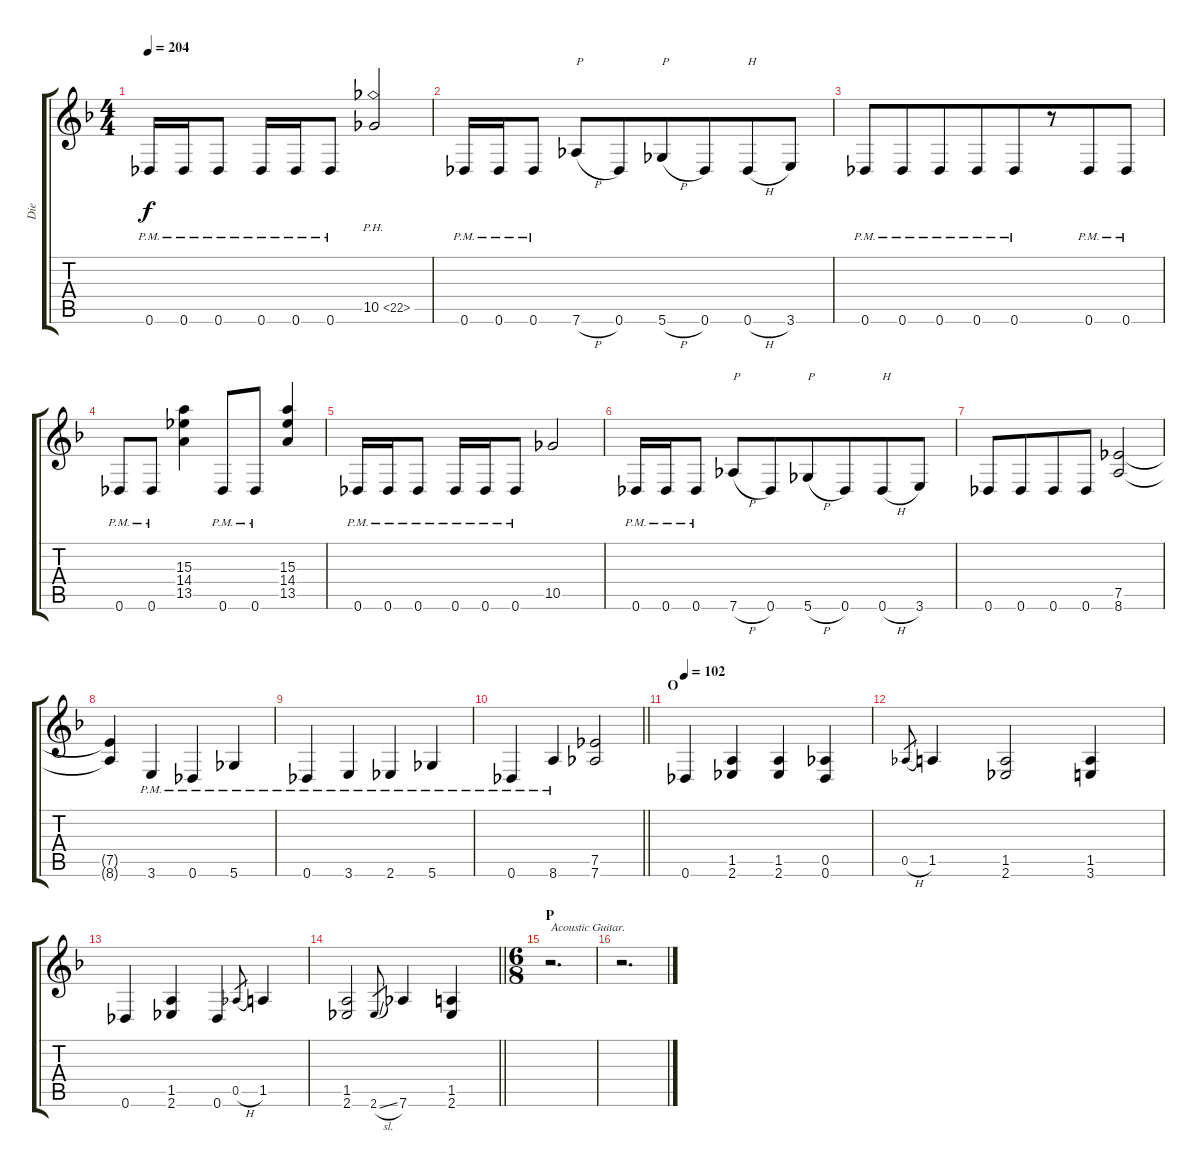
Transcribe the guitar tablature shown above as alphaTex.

\track ("Die" "Die") {instrument distortionguitar}
\staff {score tabs}
\tuning (Eb4 Bb3 Gb3 Db3 Ab2 Db2) {hide}
\ts (4 4)
\tempo 204
\clef g2
\ks f
0.6{pm}.16{dy f beam merge} 0.6{pm}.16 0.6{pm}.8 0.6{pm}.16{beam merge} 0.6{pm}.16 0.6{pm}.8 10.5{ph 12}.2 |
0.6{pm}.16{beam merge} 0.6{pm}.16 0.6{pm}.8 7.6{h}.8{txt "P" beam merge} 0.6.8{beam merge} 5.6{h}.8{txt "P" beam merge} 0.6.8{beam merge} 0.6{h}.8{txt "H"} 3.6.8 |
0.6{pm}.8{beam merge} 0.6{pm}.8{beam merge} 0.6{pm}.8 0.6{pm}.8{beam merge} 0.6{pm}.8{beam merge} r.8{beam merge} 0.6{pm}.8{beam merge} 0.6{pm}.8 |
0.6{pm}.8{beam merge} 0.6{pm}.8 (15.3 14.4 13.5).4 0.6{pm}.8{beam merge} 0.6{pm}.8{beam merge} (15.3 14.4 13.5).4 |
0.6{pm}.16{beam merge} 0.6{pm}.16 0.6{pm}.8 0.6{pm}.16{beam merge} 0.6{pm}.16 0.6{pm}.8 10.5.2 |
0.6{pm}.16{beam merge} 0.6{pm}.16 0.6{pm}.8 7.6{h}.8{txt "P" beam merge} 0.6.8{beam merge} 5.6{h}.8{txt "P" beam merge} 0.6.8{beam merge} 0.6{h}.8{txt "H"} 3.6.8 |
0.6.8{beam merge} 0.6.8{beam merge} 0.6.8 0.6.8{beam merge} (7.5 8.6).2 |
(7.5{t} 8.6{t}).4{beam merge} 3.6{pm}.4 0.6{pm}.4 5.6{pm}.4 |
0.6{pm}.4{beam merge} 3.6{pm}.4 2.6{pm}.4 5.6{pm}.4 |
\barLineRight lightlight
0.6{pm}.4{beam merge} 8.6{pm}.4 (7.5 7.6).2 |
\section ("" "O")
\tempo 102
0.6.4{beam merge} (1.5 2.6).4 (1.5 2.6).4 (0.5 0.6).4 |
0.5{h}.8{gr} 1.5.4{beam merge} (1.5 2.6).2 (1.5 3.6).4 |
0.6.4{beam merge} (1.5 2.6).4 0.6.4 0.5{h}.8{gr} 1.5.4 |
\barLineRight lightlight
(1.5 2.6).2 2.6{sl}.8{gr beam merge} 7.6.4 (1.5 2.6).4 |
\ts (6 8)
\section ("" "P")
r.2{d txt "Acoustic Guitar." instrument acousticguitarsteel} |
r.2{d}
